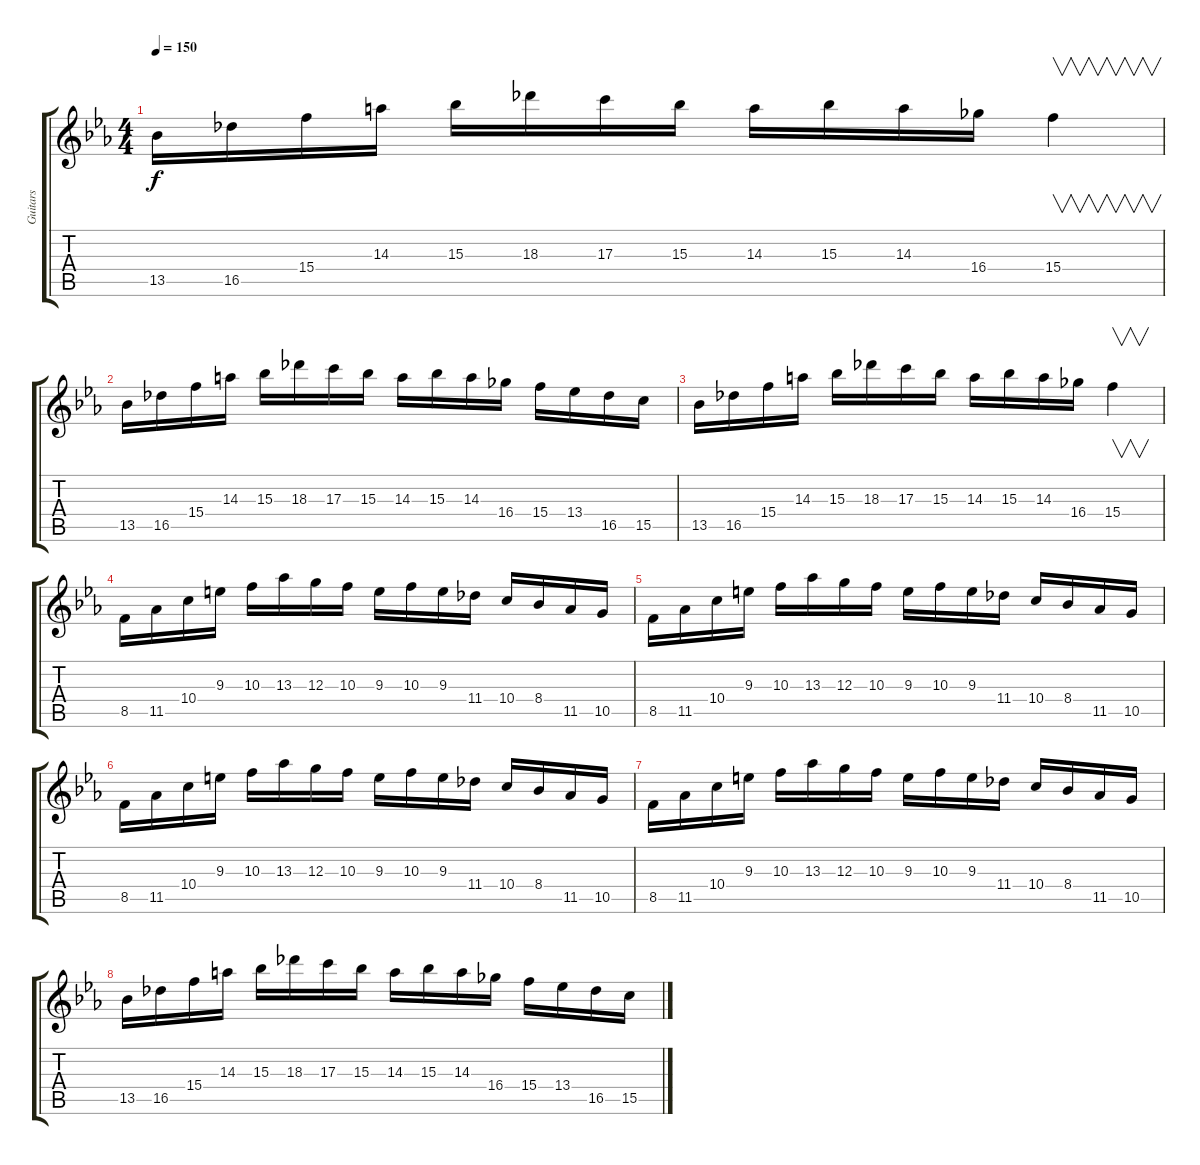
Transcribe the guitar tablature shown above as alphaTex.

\track ("Guitars" "Guitars") {instrument overdrivenguitar}
\staff {score tabs}
\tuning (E4 B3 G3 D3 A2 E2) {hide}
\ts (4 4)
\tempo 150
\clef g2
\ks cminor
13.5.16{dy f} 16.5.16 15.4.16 14.3.16 15.3.16 18.3.16 17.3.16 15.3.16 14.3.16 15.3.16 14.3.16 16.4.16 15.4.4{v} |
13.5.16 16.5.16 15.4.16 14.3.16 15.3.16 18.3.16 17.3.16 15.3.16 14.3.16 15.3.16 14.3.16 16.4.16 15.4.16 13.4.16 16.5.16 15.5.16 |
13.5.16 16.5.16 15.4.16 14.3.16 15.3.16 18.3.16 17.3.16 15.3.16 14.3.16 15.3.16 14.3.16 16.4.16 15.4.4{v} |
8.5.16 11.5.16 10.4.16 9.3.16 10.3.16 13.3.16 12.3.16 10.3.16 9.3.16 10.3.16 9.3.16 11.4.16 10.4.16 8.4.16 11.5.16 10.5.16 |
8.5.16 11.5.16 10.4.16 9.3.16 10.3.16 13.3.16 12.3.16 10.3.16 9.3.16 10.3.16 9.3.16 11.4.16 10.4.16 8.4.16 11.5.16 10.5.16 |
8.5.16 11.5.16 10.4.16 9.3.16 10.3.16 13.3.16 12.3.16 10.3.16 9.3.16 10.3.16 9.3.16 11.4.16 10.4.16 8.4.16 11.5.16 10.5.16 |
8.5.16 11.5.16 10.4.16 9.3.16 10.3.16 13.3.16 12.3.16 10.3.16 9.3.16 10.3.16 9.3.16 11.4.16 10.4.16 8.4.16 11.5.16 10.5.16 |
13.5.16 16.5.16 15.4.16 14.3.16 15.3.16 18.3.16 17.3.16 15.3.16 14.3.16 15.3.16 14.3.16 16.4.16 15.4.16 13.4.16 16.5.16 15.5.16
